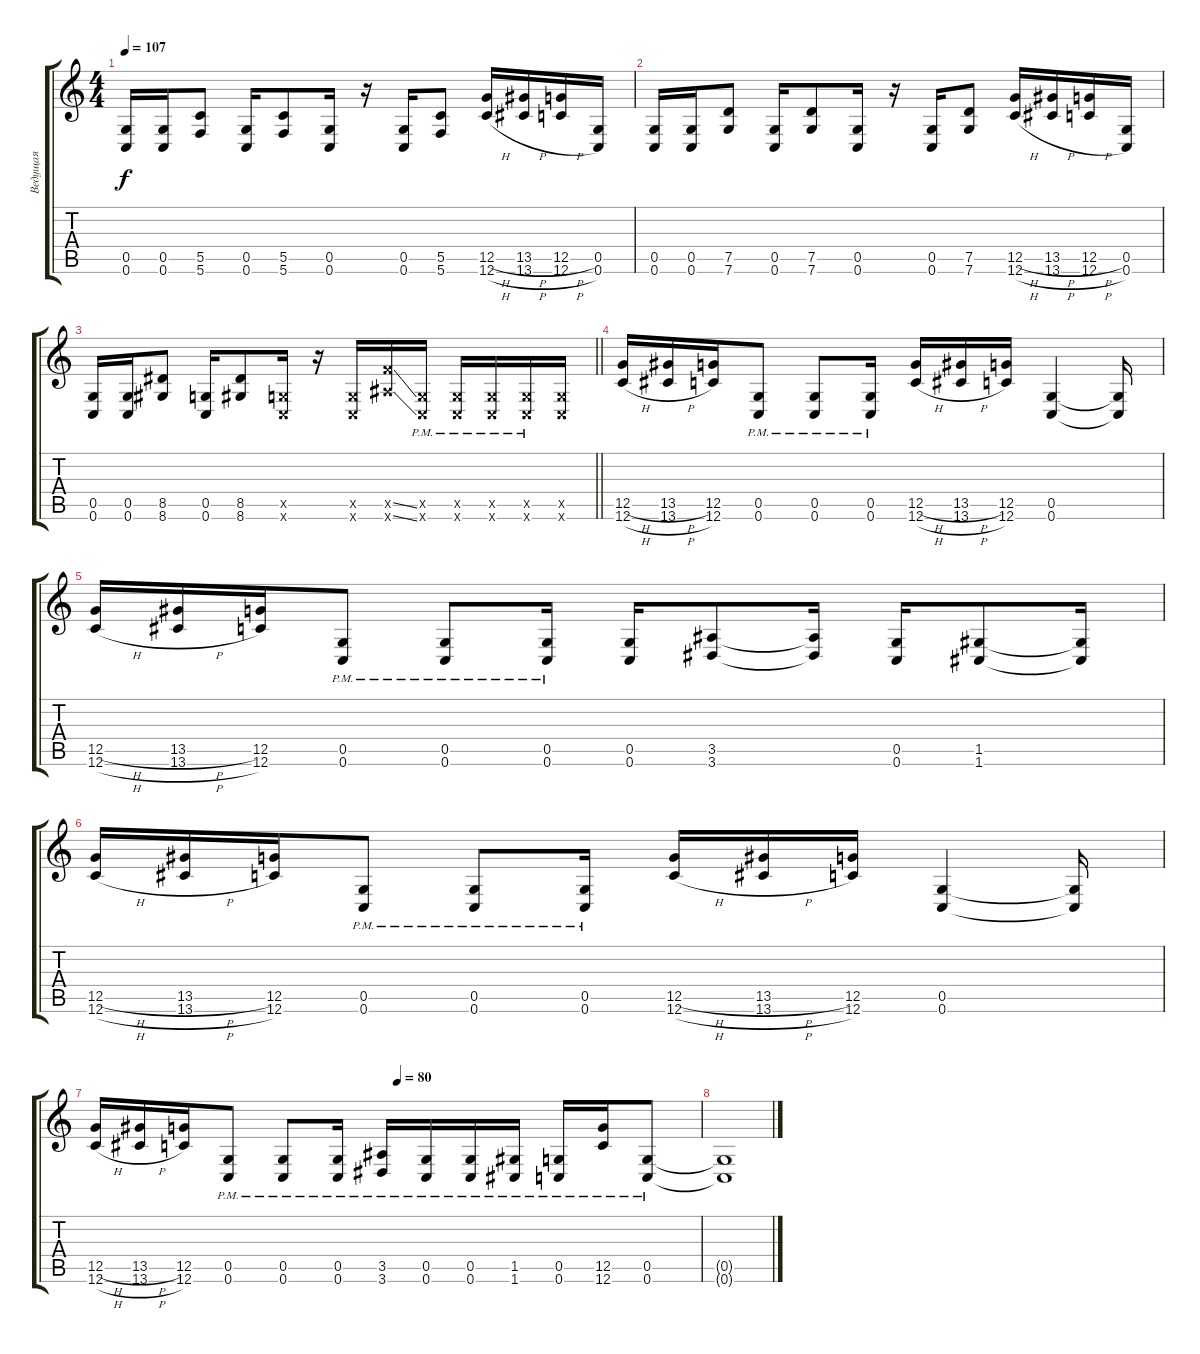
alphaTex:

\track ("Ведущая" "Ведущая") {instrument acousticguitarsteel}
\staff {score tabs}
\tuning (D4 A3 F3 C3 G2 C2) {hide}
\ts (4 4)
\tempo 107
\clef g2
\ks c
(0.5 0.6).16{dy f} (0.5 0.6).16 (5.5 5.6).8 (0.5 0.6).16 (5.5 5.6).8 (0.5 0.6).16 r.16 (0.5 0.6).16 (5.5 5.6).8 (12.5{h} 12.6{h}).16 (13.5{h} 13.6{h}).16 (12.5{h} 12.6{h}).16 (0.5 0.6).16 |
(0.5 0.6).16 (0.5 0.6).16 (7.5 7.6).8 (0.5 0.6).16 (7.5 7.6).8 (0.5 0.6).16 r.16 (0.5 0.6).16 (7.5 7.6).8 (12.5{h} 12.6{h}).16 (13.5{h} 13.6{h}).16 (12.5{h} 12.6{h}).16 (0.5 0.6).16 |
\barLineRight lightlight
(0.5 0.6).16 (0.5 0.6).16 (8.5 8.6).8 (0.5 0.6).16 (8.5 8.6).8 (0.5{x} 0.6{x}).16 r.16 (0.5{x} 0.6{x}).16 (10.5{ss x} 10.6{ss x}).16 (0.5{pm x} 0.6{pm x}).16 (0.5{pm x} 0.6{pm x}).16 (0.5{pm x} 0.6{pm x}).16 (0.5{pm x} 0.6{pm x}).16 (0.5{x} 0.6{x}).16 |
(12.5{h} 12.6{h}).16 (13.5{h} 13.6{h}).16 (12.5 12.6).16 (0.5{pm} 0.6{pm}).8 (0.5{pm} 0.6{pm}).8 (0.5{pm} 0.6{pm}).16 (12.5{h} 12.6{h}).16 (13.5{h} 13.6{h}).16 (12.5 12.6).16 (0.5 0.6).4 (0.5{t} 0.6{t}).16 |
(12.5{h} 12.6{h}).16 (13.5{h} 13.6{h}).16 (12.5 12.6).16 (0.5{pm} 0.6{pm}).8 (0.5{pm} 0.6{pm}).8 (0.5{pm} 0.6{pm}).16 (0.5 0.6).16 (3.5 3.6).8 (3.5{t} 3.6{t}).16 (0.5 0.6).16 (1.5 1.6).8 (1.5{t} 1.6{t}).16 |
(12.5{h} 12.6{h}).16 (13.5{h} 13.6{h}).16 (12.5 12.6).16 (0.5{pm} 0.6{pm}).8 (0.5{pm} 0.6{pm}).8 (0.5{pm} 0.6{pm}).16 (12.5{h} 12.6{h}).16 (13.5{h} 13.6{h}).16 (12.5 12.6).16 (0.5 0.6).4 (0.5{t} 0.6{t}).16 |
\tempo (80 0.5)
(12.5{h} 12.6{h}).16 (13.5{h} 13.6{h}).16 (12.5 12.6).16 (0.5{pm} 0.6{pm}).8 (0.5{pm} 0.6{pm}).8 (0.5{pm} 0.6{pm}).16 (3.5{pm} 3.6{pm}).16 (0.5{pm} 0.6{pm}).16 (0.5{pm} 0.6{pm}).16 (1.5{pm} 1.6{pm}).16 (0.5{pm} 0.6{pm}).16 (12.5{pm} 12.6{pm}).16 (0.5{pm} 0.6{pm}).8 |
(0.5{t} 0.6{t}).1
